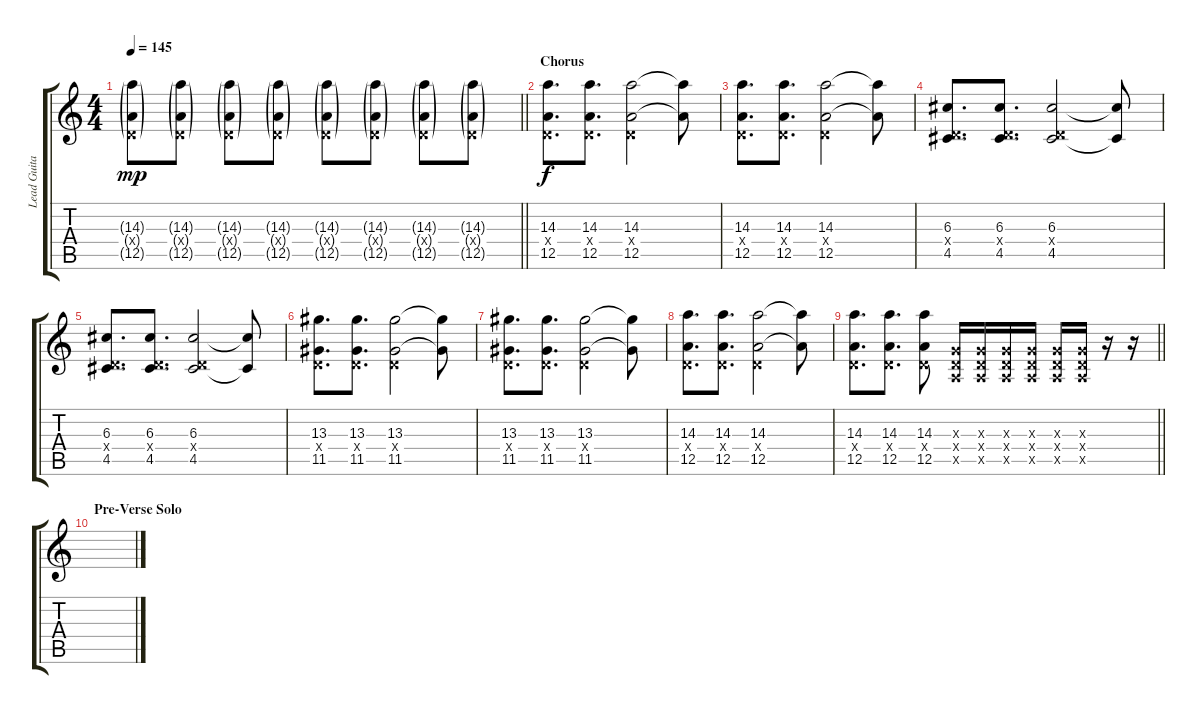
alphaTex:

\track ("Lead Guitar 2" "Lead Guita") {instrument distortionguitar}
\staff {score tabs}
\tuning (E4 B3 G3 D3 A2 D2) {hide}
\ts (4 4)
\tempo 145
\clef g2
\barLineRight lightlight
\ks c
(14.3{g} 0.4{g x} 12.5{g}).8{dy mp} (14.3{g} 0.4{g x} 12.5{g}).8 (14.3{g} 0.4{g x} 12.5{g}).8 (14.3{g} 0.4{g x} 12.5{g}).8 (14.3{g} 0.4{g x} 12.5{g}).8 (14.3{g} 0.4{g x} 12.5{g}).8 (14.3{g} 0.4{g x} 12.5{g}).8 (14.3{g} 0.4{g x} 12.5{g}).8 |
\section ("" "Chorus")
(14.3 0.4{x} 12.5).8{d dy f} (14.3 0.4{x} 12.5).8{d} (14.3 0.4{x} 12.5).2 (14.3{t} 12.5{t}).8 |
(14.3 0.4{x} 12.5).8{d} (14.3 0.4{x} 12.5).8{d} (14.3 0.4{x} 12.5).2 (14.3{t} 12.5{t}).8 |
(6.3 0.4{x} 4.5).8{d} (6.3 0.4{x} 4.5).8{d} (6.3 0.4{x} 4.5).2 (6.3{t} 4.5{t}).8 |
(6.3 0.4{x} 4.5).8{d} (6.3 0.4{x} 4.5).8{d} (6.3 0.4{x} 4.5).2 (6.3{t} 4.5{t}).8 |
(13.3 0.4{x} 11.5).8{d} (13.3 0.4{x} 11.5).8{d} (13.3 0.4{x} 11.5).2 (13.3{t} 11.5{t}).8 |
(13.3 0.4{x} 11.5).8{d} (13.3 0.4{x} 11.5).8{d} (13.3 0.4{x} 11.5).2 (13.3{t} 11.5{t}).8 |
(14.3 0.4{x} 12.5).8{d} (14.3 0.4{x} 12.5).8{d} (14.3 0.4{x} 12.5).2 (14.3{t} 12.5{t}).8 |
\barLineRight lightlight
(14.3 0.4{x} 12.5).8{d} (14.3 0.4{x} 12.5).8{d} (14.3 0.4{x} 12.5).8 (0.3{x} 0.4{x} 0.5{x}).16 (0.3{x} 0.4{x} 0.5{x}).16 (0.3{x} 0.4{x} 0.5{x}).16 (0.3{x} 0.4{x} 0.5{x}).16 (0.3{x} 0.4{x} 0.5{x}).16 (0.3{x} 0.4{x} 0.5{x}).16 r.16 r.16 |
\section ("" "Pre-Verse Solo")
